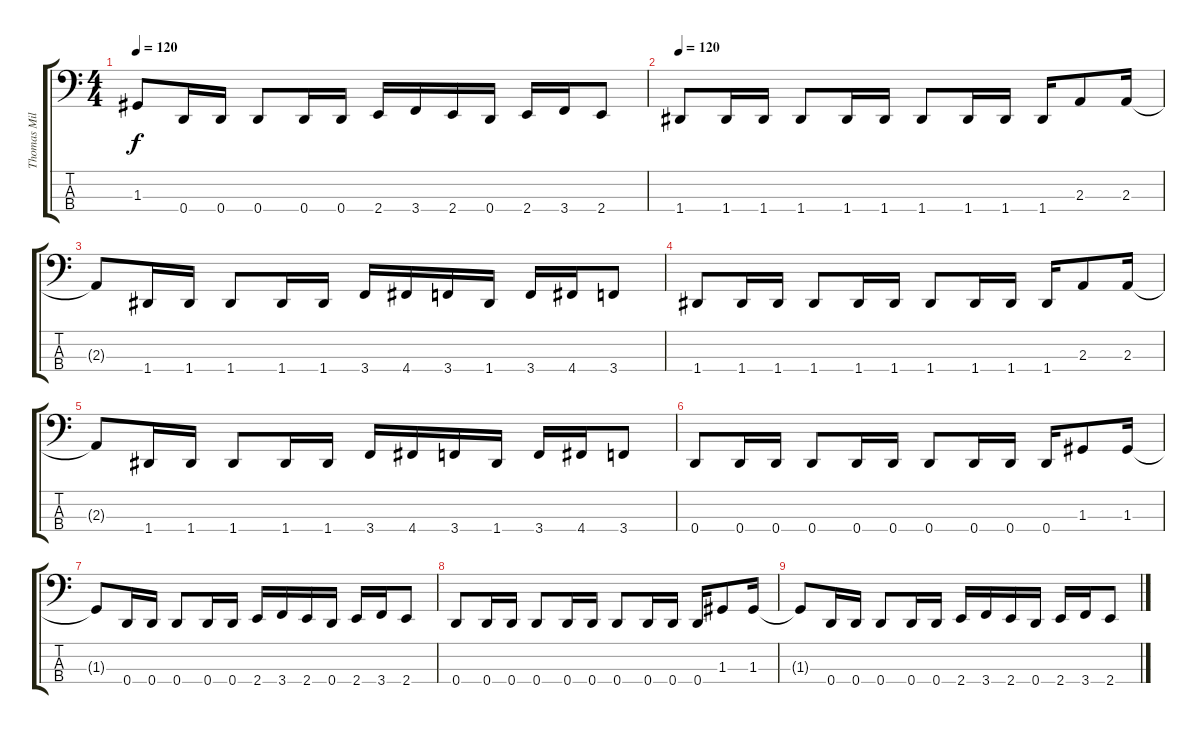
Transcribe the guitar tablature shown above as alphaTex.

\track ("Thomas Miller - BASSE" "Thomas Mil") {instrument electricbasspick}
\staff {score tabs}
\tuning (F2 C2 G1 D1) {hide}
\ts (4 4)
\tempo 120
\clef f4
\ks c
1.3{t}.8{dy f} 0.4.16 0.4.16 0.4.8 0.4.16 0.4.16 2.4.16 3.4.16 2.4.16 0.4.16 2.4.16 3.4.16 2.4.8 |
\tempo 120
1.4.8 1.4.16 1.4.16 1.4.8 1.4.16 1.4.16 1.4.8 1.4.16 1.4.16 1.4.16 2.3.8 2.3.16 |
2.3{t}.8 1.4.16 1.4.16 1.4.8 1.4.16 1.4.16 3.4.16 4.4.16 3.4.16 1.4.16 3.4.16 4.4.16 3.4.8 |
1.4.8 1.4.16 1.4.16 1.4.8 1.4.16 1.4.16 1.4.8 1.4.16 1.4.16 1.4.16 2.3.8 2.3.16 |
2.3{t}.8 1.4.16 1.4.16 1.4.8 1.4.16 1.4.16 3.4.16 4.4.16 3.4.16 1.4.16 3.4.16 4.4.16 3.4.8 |
0.4.8 0.4.16 0.4.16 0.4.8 0.4.16 0.4.16 0.4.8 0.4.16 0.4.16 0.4.16 1.3.8 1.3.16 |
1.3{t}.8 0.4.16 0.4.16 0.4.8 0.4.16 0.4.16 2.4.16 3.4.16 2.4.16 0.4.16 2.4.16 3.4.16 2.4.8 |
0.4.8 0.4.16 0.4.16 0.4.8 0.4.16 0.4.16 0.4.8 0.4.16 0.4.16 0.4.16 1.3.8 1.3.16 |
1.3{t}.8 0.4.16 0.4.16 0.4.8 0.4.16 0.4.16 2.4.16 3.4.16 2.4.16 0.4.16 2.4.16 3.4.16 2.4.8
